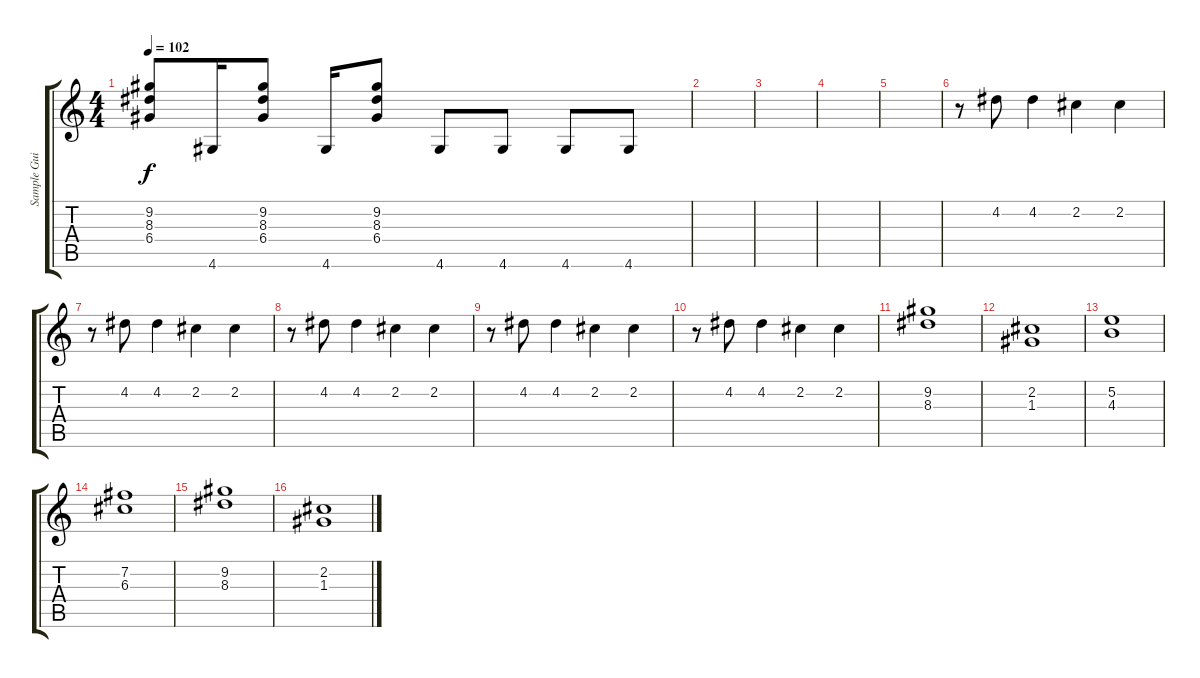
\track ("Sample Guitarra" "Sample Gui") {instrument distortionguitar}
\staff {score tabs}
\tuning (E4 B3 G3 D3 A2 E2) {hide}
\ts (4 4)
\tempo 102
\clef g2
\ks c
(9.2 8.3 6.4).8{dy f} 4.6.16 (9.2 8.3 6.4).8 4.6.16 (9.2 8.3 6.4).8 4.6.8 4.6.8 4.6.8 4.6.8 |
|
|
|
|
r.8 4.2.8 4.2.4 2.2.4 2.2.4 |
r.8 4.2.8 4.2.4 2.2.4 2.2.4 |
r.8 4.2.8 4.2.4 2.2.4 2.2.4 |
r.8 4.2.8 4.2.4 2.2.4 2.2.4 |
r.8 4.2.8 4.2.4 2.2.4 2.2.4 |
(9.2 8.3).1{volume 7 balance 8} |
(2.2 1.3).1 |
(5.2 4.3).1 |
(7.2 6.3).1 |
(9.2 8.3).1 |
(2.2 1.3).1
